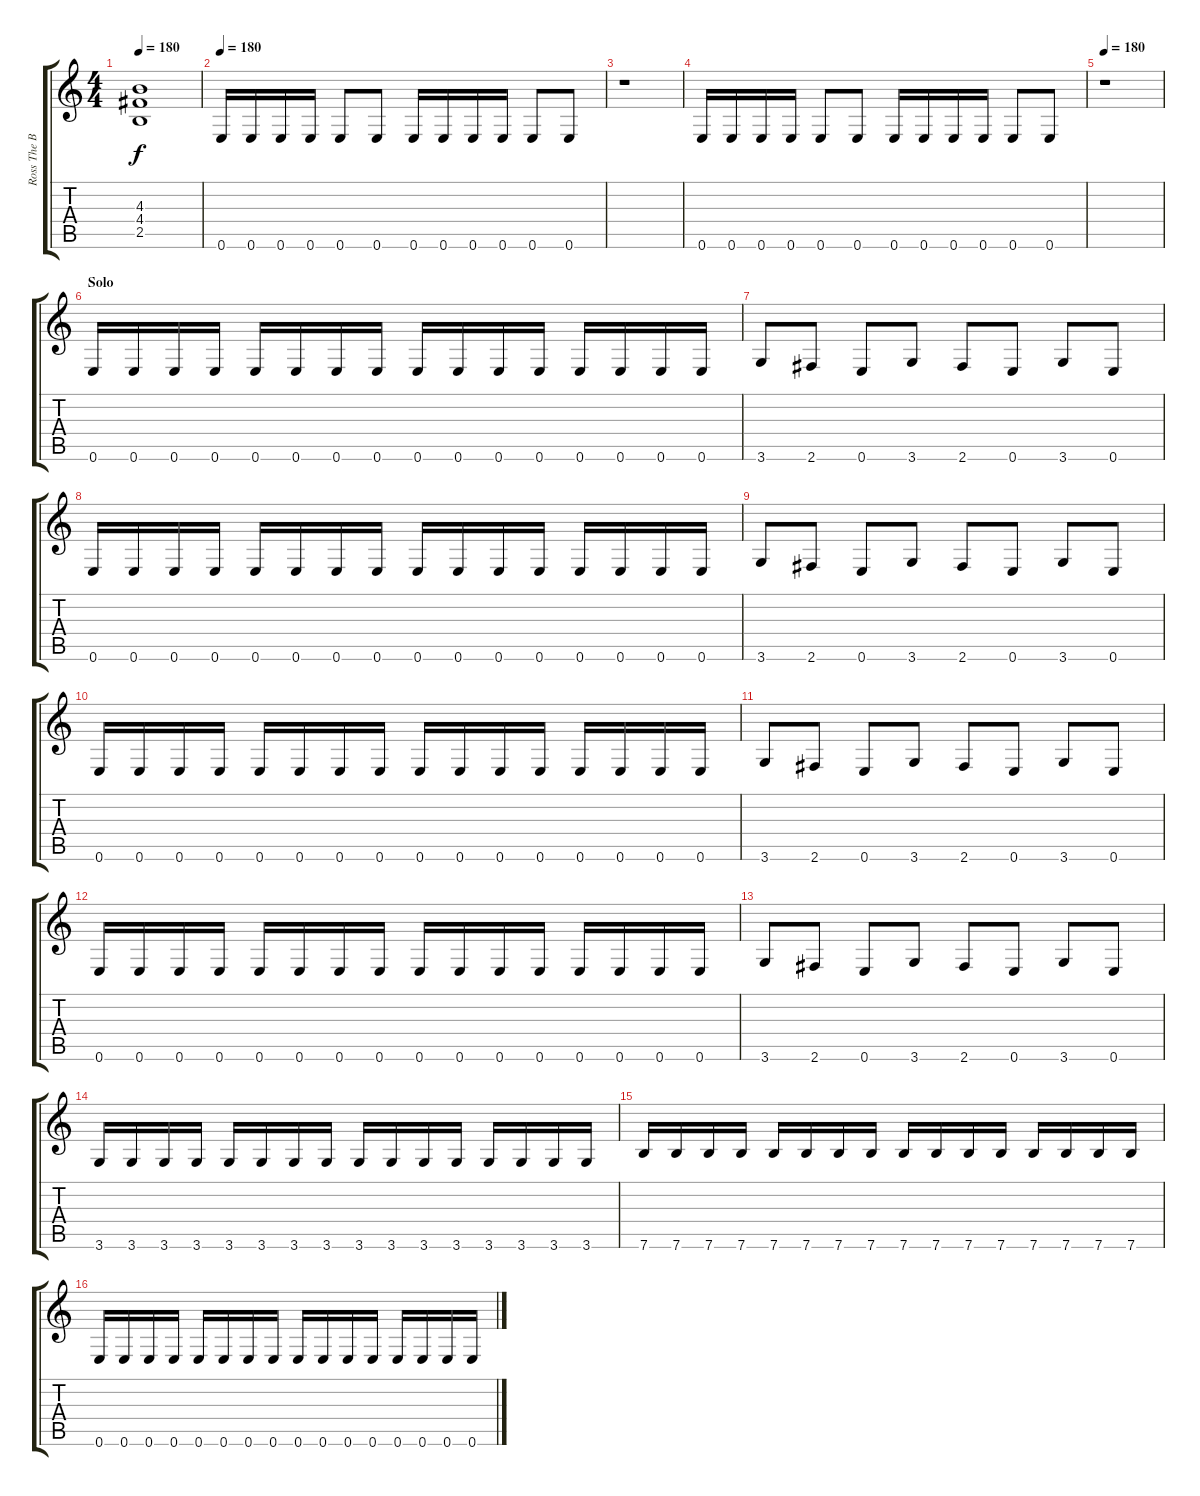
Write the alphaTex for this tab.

\track ("Ross The Boss" "Ross The B") {instrument distortionguitar}
\staff {score tabs}
\tuning (E4 B3 G3 D3 A2 E2) {hide}
\ts (4 4)
\tempo 180
\clef g2
\ks c
(4.3 4.4 2.5).1{dy f} |
\tempo 180
0.6.16 0.6.16 0.6.16 0.6.16 0.6.8 0.6.8 0.6.16 0.6.16 0.6.16 0.6.16 0.6.8 0.6.8 |
r.1 |
0.6.16 0.6.16 0.6.16 0.6.16 0.6.8 0.6.8 0.6.16 0.6.16 0.6.16 0.6.16 0.6.8 0.6.8 |
\tempo 180
r.1 |
\section ("" "Solo")
0.6.16 0.6.16 0.6.16 0.6.16 0.6.16 0.6.16 0.6.16 0.6.16 0.6.16 0.6.16 0.6.16 0.6.16 0.6.16 0.6.16 0.6.16 0.6.16 |
3.6.8 2.6.8 0.6.8 3.6.8 2.6.8 0.6.8 3.6.8 0.6.8 |
0.6.16 0.6.16 0.6.16 0.6.16 0.6.16 0.6.16 0.6.16 0.6.16 0.6.16 0.6.16 0.6.16 0.6.16 0.6.16 0.6.16 0.6.16 0.6.16 |
3.6.8 2.6.8 0.6.8 3.6.8 2.6.8 0.6.8 3.6.8 0.6.8 |
0.6.16 0.6.16 0.6.16 0.6.16 0.6.16 0.6.16 0.6.16 0.6.16 0.6.16 0.6.16 0.6.16 0.6.16 0.6.16 0.6.16 0.6.16 0.6.16 |
3.6.8 2.6.8 0.6.8 3.6.8 2.6.8 0.6.8 3.6.8 0.6.8 |
0.6.16 0.6.16 0.6.16 0.6.16 0.6.16 0.6.16 0.6.16 0.6.16 0.6.16 0.6.16 0.6.16 0.6.16 0.6.16 0.6.16 0.6.16 0.6.16 |
3.6.8 2.6.8 0.6.8 3.6.8 2.6.8 0.6.8 3.6.8 0.6.8 |
3.6.16 3.6.16 3.6.16 3.6.16 3.6.16 3.6.16 3.6.16 3.6.16 3.6.16 3.6.16 3.6.16 3.6.16 3.6.16 3.6.16 3.6.16 3.6.16 |
7.6.16 7.6.16 7.6.16 7.6.16 7.6.16 7.6.16 7.6.16 7.6.16 7.6.16 7.6.16 7.6.16 7.6.16 7.6.16 7.6.16 7.6.16 7.6.16 |
0.6.16 0.6.16 0.6.16 0.6.16 0.6.16 0.6.16 0.6.16 0.6.16 0.6.16 0.6.16 0.6.16 0.6.16 0.6.16 0.6.16 0.6.16 0.6.16
